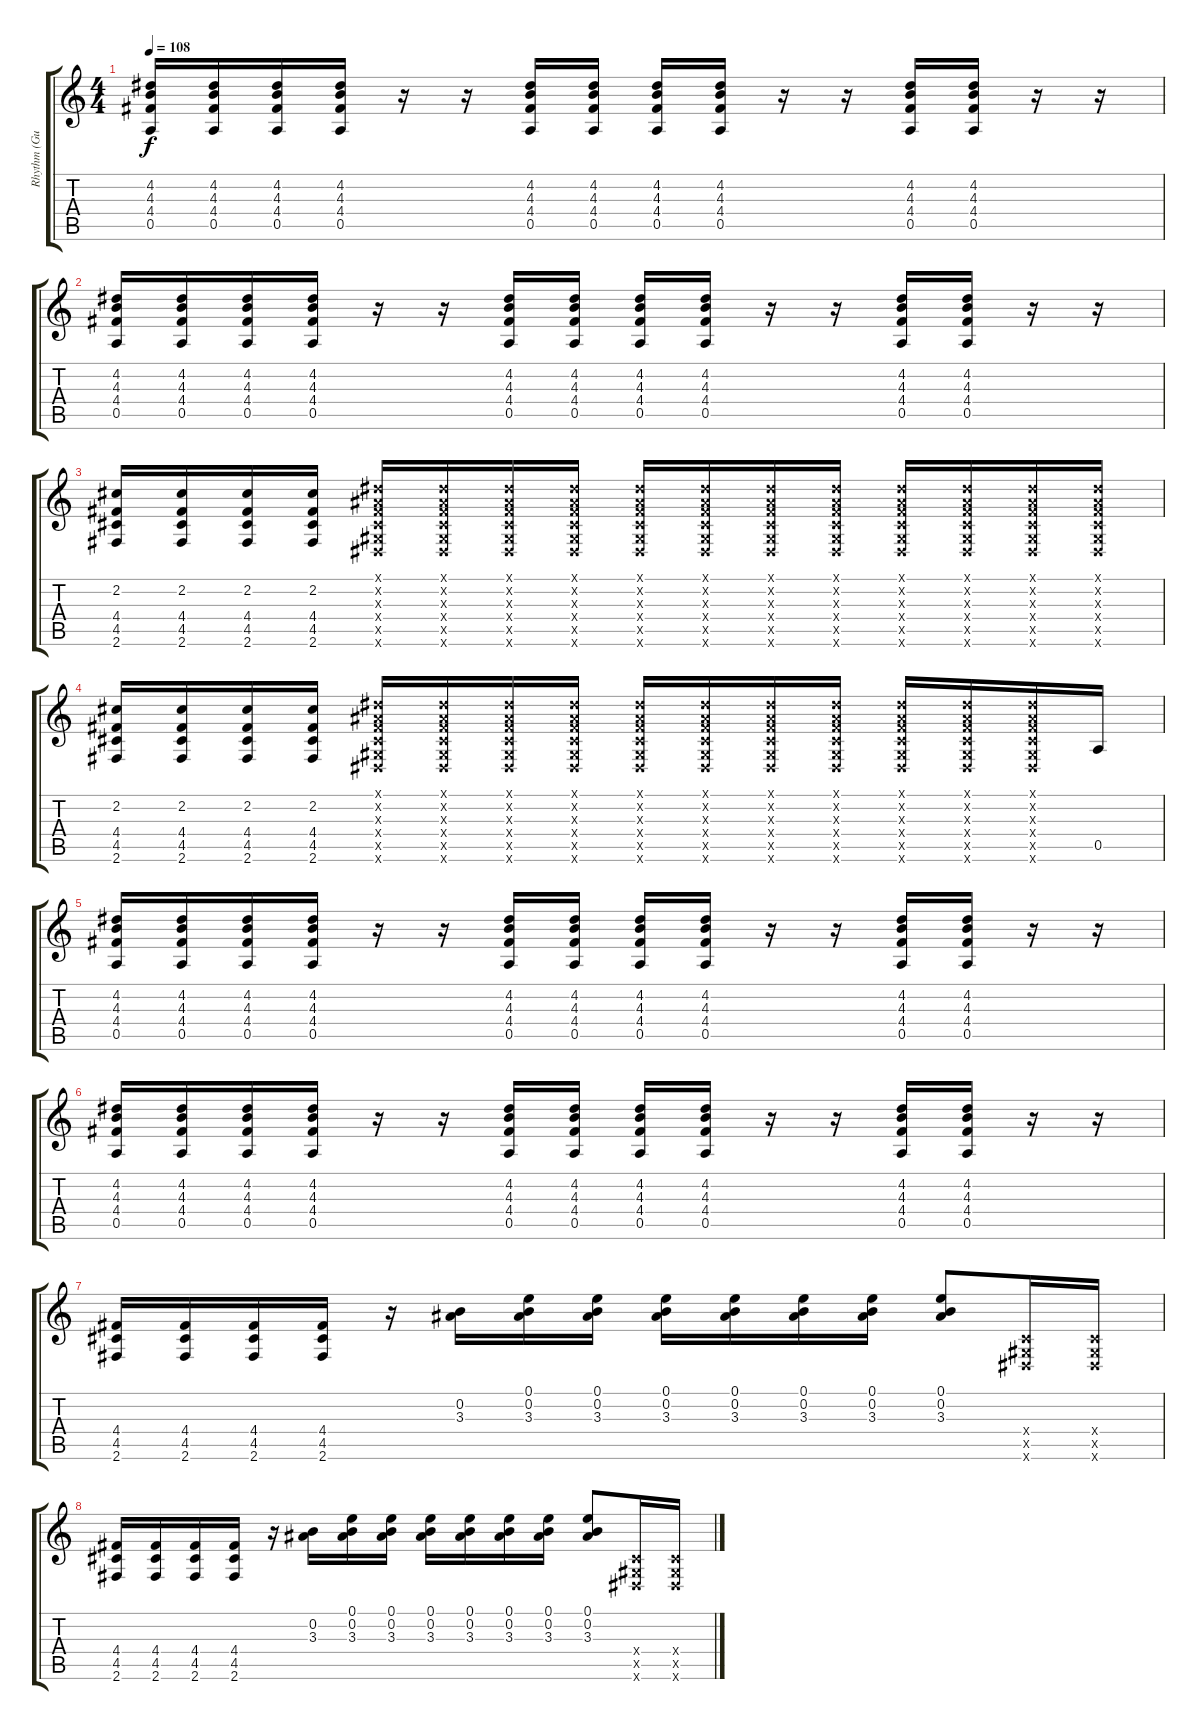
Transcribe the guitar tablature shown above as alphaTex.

\track ("Rhythm (Guitar 1)" "Rhythm (Gu") {instrument overdrivenguitar}
\staff {score tabs}
\tuning (E4 B3 G3 D3 A2 E2) {hide}
\ts (4 4)
\tempo 108
\clef g2
\ks c
(4.2 4.3 4.4 0.5).16{dy f} (4.2 4.3 4.4 0.5).16 (4.2 4.3 4.4 0.5).16 (4.2 4.3 4.4 0.5).16 r.16 r.16 (4.2 4.3 4.4 0.5).16 (4.2 4.3 4.4 0.5).16 (4.2 4.3 4.4 0.5).16 (4.2 4.3 4.4 0.5).16 r.16 r.16 (4.2 4.3 4.4 0.5).16 (4.2 4.3 4.4 0.5).16 r.16 r.16 |
(4.2 4.3 4.4 0.5).16 (4.2 4.3 4.4 0.5).16 (4.2 4.3 4.4 0.5).16 (4.2 4.3 4.4 0.5).16 r.16 r.16 (4.2 4.3 4.4 0.5).16 (4.2 4.3 4.4 0.5).16 (4.2 4.3 4.4 0.5).16 (4.2 4.3 4.4 0.5).16 r.16 r.16 (4.2 4.3 4.4 0.5).16 (4.2 4.3 4.4 0.5).16 r.16 r.16 |
(2.2 4.4 4.5 2.6).16 (2.2 4.4 4.5 2.6).16 (2.2 4.4 4.5 2.6).16 (2.2 4.4 4.5 2.6).16 (-1.1{x} -1.2{x} -1.3{x} -1.4{x} -1.5{x} -1.6{x}).16 (-1.1{x} -1.2{x} -1.3{x} -1.4{x} -1.5{x} -1.6{x}).16 (-1.1{x} -1.2{x} -1.3{x} -1.4{x} -1.5{x} -1.6{x}).16 (-1.1{x} -1.2{x} -1.3{x} -1.4{x} -1.5{x} -1.6{x}).16 (-1.1{x} -1.2{x} -1.3{x} -1.4{x} -1.5{x} -1.6{x}).16 (-1.1{x} -1.2{x} -1.3{x} -1.4{x} -1.5{x} -1.6{x}).16 (-1.1{x} -1.2{x} -1.3{x} -1.4{x} -1.5{x} -1.6{x}).16 (-1.1{x} -1.2{x} -1.3{x} -1.4{x} -1.5{x} -1.6{x}).16 (-1.1{x} -1.2{x} -1.3{x} -1.4{x} -1.5{x} -1.6{x}).16 (-1.1{x} -1.2{x} -1.3{x} -1.4{x} -1.5{x} -1.6{x}).16 (-1.1{x} -1.2{x} -1.3{x} -1.4{x} -1.5{x} -1.6{x}).16 (-1.1{x} -1.2{x} -1.3{x} -1.4{x} -1.5{x} -1.6{x}).16 |
(2.2 4.4 4.5 2.6).16 (2.2 4.4 4.5 2.6).16 (2.2 4.4 4.5 2.6).16 (2.2 4.4 4.5 2.6).16 (-1.1{x} -1.2{x} -1.3{x} -1.4{x} -1.5{x} -1.6{x}).16 (-1.1{x} -1.2{x} -1.3{x} -1.4{x} -1.5{x} -1.6{x}).16 (-1.1{x} -1.2{x} -1.3{x} -1.4{x} -1.5{x} -1.6{x}).16 (-1.1{x} -1.2{x} -1.3{x} -1.4{x} -1.5{x} -1.6{x}).16 (-1.1{x} -1.2{x} -1.3{x} -1.4{x} -1.5{x} -1.6{x}).16 (-1.1{x} -1.2{x} -1.3{x} -1.4{x} -1.5{x} -1.6{x}).16 (-1.1{x} -1.2{x} -1.3{x} -1.4{x} -1.5{x} -1.6{x}).16 (-1.1{x} -1.2{x} -1.3{x} -1.4{x} -1.5{x} -1.6{x}).16 (-1.1{x} -1.2{x} -1.3{x} -1.4{x} -1.5{x} -1.6{x}).16 (-1.1{x} -1.2{x} -1.3{x} -1.4{x} -1.5{x} -1.6{x}).16 (-1.1{x} -1.2{x} -1.3{x} -1.4{x} -1.5{x} -1.6{x}).16 0.5.16 |
(4.2 4.3 4.4 0.5).16 (4.2 4.3 4.4 0.5).16 (4.2 4.3 4.4 0.5).16 (4.2 4.3 4.4 0.5).16 r.16 r.16 (4.2 4.3 4.4 0.5).16 (4.2 4.3 4.4 0.5).16 (4.2 4.3 4.4 0.5).16 (4.2 4.3 4.4 0.5).16 r.16 r.16 (4.2 4.3 4.4 0.5).16 (4.2 4.3 4.4 0.5).16 r.16 r.16 |
(4.2 4.3 4.4 0.5).16 (4.2 4.3 4.4 0.5).16 (4.2 4.3 4.4 0.5).16 (4.2 4.3 4.4 0.5).16 r.16 r.16 (4.2 4.3 4.4 0.5).16 (4.2 4.3 4.4 0.5).16 (4.2 4.3 4.4 0.5).16 (4.2 4.3 4.4 0.5).16 r.16 r.16 (4.2 4.3 4.4 0.5).16 (4.2 4.3 4.4 0.5).16 r.16 r.16 |
(4.4 4.5 2.6).16 (4.4 4.5 2.6).16 (4.4 4.5 2.6).16 (4.4 4.5 2.6).16 r.16 (0.2 3.3).16 (0.1 0.2 3.3).16 (0.1 0.2 3.3).16 (0.1 0.2 3.3).16 (0.1 0.2 3.3).16 (0.1 0.2 3.3).16 (0.1 0.2 3.3).16 (0.1 0.2 3.3).8 (-1.4{x} -1.5{x} -1.6{x}).16 (-1.4{x} -1.5{x} -1.6{x}).16 |
(4.4 4.5 2.6).16 (4.4 4.5 2.6).16 (4.4 4.5 2.6).16 (4.4 4.5 2.6).16 r.16 (0.2 3.3).16 (0.1 0.2 3.3).16 (0.1 0.2 3.3).16 (0.1 0.2 3.3).16 (0.1 0.2 3.3).16 (0.1 0.2 3.3).16 (0.1 0.2 3.3).16 (0.1 0.2 3.3).8 (-1.4{x} -1.5{x} -1.6{x}).16 (-1.4{x} -1.5{x} -1.6{x}).16
